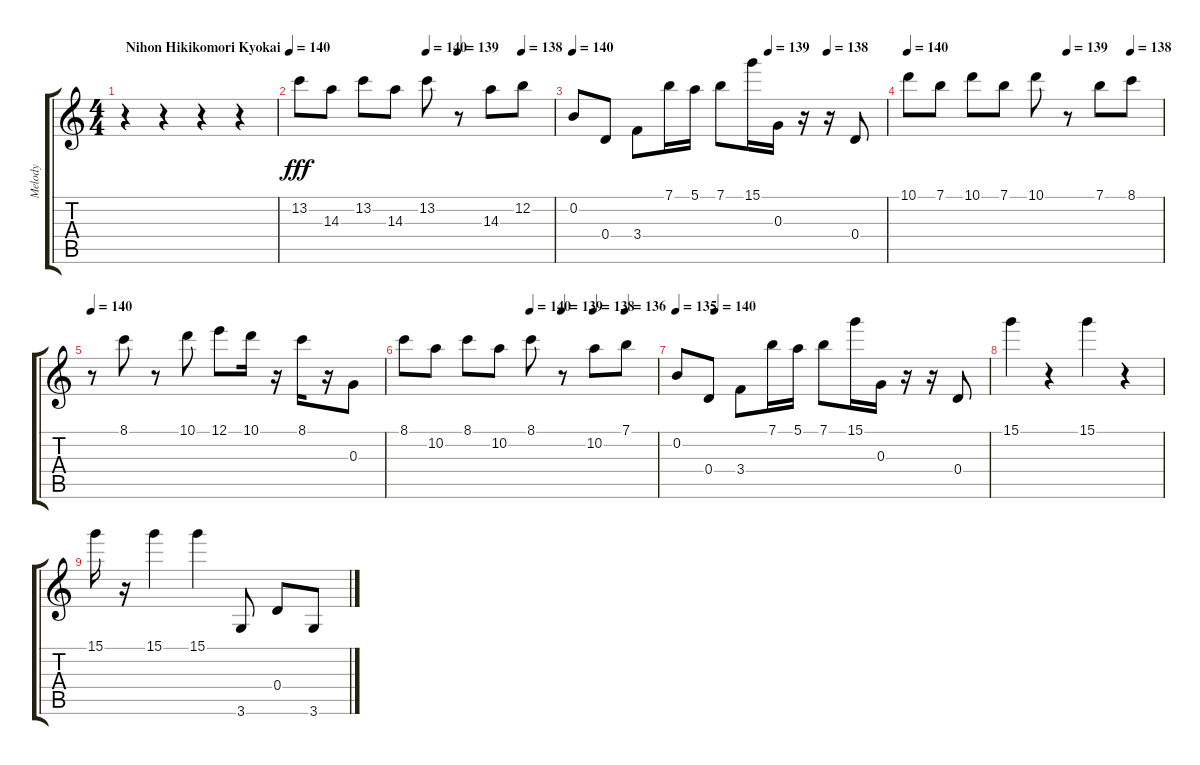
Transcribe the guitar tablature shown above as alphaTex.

\track ("Melody" "Melody") {instrument distortionguitar}
\staff {score tabs}
\tuning (E4 B3 G3 D3 A2 E2) {hide}
\ts (4 4)
\tempo (140 "Nihon Hikikomori Kyokai")
\clef g2
\ks c
r.4{dy fff instrument distortionguitar} r.4 r.4 r.4 |
\tempo (140 0.5)
\tempo (139 0.625)
\tempo (138 0.875)
13.2.8 14.3.8 13.2.8 14.3.8 13.2.8 r.8 14.3.8 12.2.8 |
\tempo 140
\tempo (139 0.625)
\tempo (138 0.8125)
0.2.8 0.4.8 3.4.8 7.1.16 5.1.16 7.1.8 15.1.16 0.3.16 r.16 r.16 0.4.8 |
\tempo 140
\tempo (139 0.625)
\tempo (138 0.875)
10.1.8 7.1.8 10.1.8 7.1.8 10.1.8 r.8 7.1.8 8.1.8 |
\tempo 140
r.8 8.1.8 r.8 10.1.8 12.1.8 10.1.16 r.16 8.1.16 r.16 0.3.8 |
\tempo (140 0.5)
\tempo (139 0.625)
\tempo (138 0.75)
\tempo (136 0.875)
8.1.8 10.2.8 8.1.8 10.2.8 8.1.8 r.8 10.2.8 7.1.8 |
\tempo 135
\tempo (140 0.125)
0.2.8 0.4.8 3.4.8 7.1.16 5.1.16 7.1.8 15.1.16 0.3.16 r.16 r.16 0.4.8 |
15.1.4 r.4 15.1.4 r.4 |
15.1.16 r.16 15.1.4 15.1.4 3.6.8 0.4.8 3.6.8
